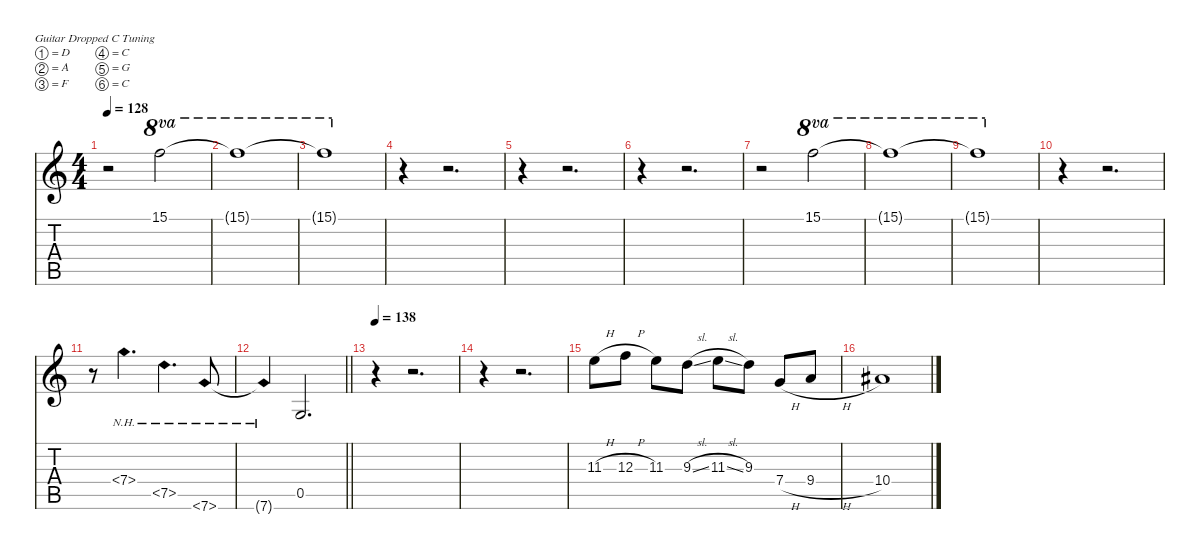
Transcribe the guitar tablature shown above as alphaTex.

\defaultSystemsLayout 4
\hideDynamics
\bracketExtendMode nobrackets
\singleTrackTrackNamePolicy hidden
\multiTrackTrackNamePolicy hidden
\otherSystemsTrackNameOrientation horizontal
\track ("Lead Guitar" "dist.guit.") {instrument distortionguitar}
\staff {score tabs}
\tuning (D4 A3 F3 C3 G2 C2)
\ts (4 4)
\tempo 128
\clef g2
\ks c
r.2{dy f beam Down} 15.1.2{ot 8va beam Down} |
15.1{t}.1{ot 8va beam Down} |
15.1{t}.1{ot 8va beam Down} |
r.4{beam Down} r.2{d beam Down} |
r.4{beam Down} r.2{d beam Down} |
r.4{beam Down} r.2{d beam Down} |
r.2{beam Down} 15.1.2{ot 8va beam Down} |
15.1{t}.1{ot 8va beam Down} |
15.1{t}.1{ot 8va beam Down} |
r.4{beam Down} r.2{d beam Down} |
r.8{beam Down} 7.4{nh}.4{d beam Down} 7.5{nh}.4{d beam Down} 7.6{nh}.8{beam Up} |
\barLineRight lightlight
7.6{nh t}.4{beam Up} 0.5.2{d beam Up} |
\tempo 138
r.4{beam Down} r.2{d beam Down} |
r.4{beam Down} r.2{d beam Down} |
11.3{h}.8{beam Down} 12.3{h}.8{beam Down} 11.3.8{beam Down} 9.3{sl}.8{beam Down} 11.3{sl}.8{beam Down} 9.3.8{beam Down} 7.4{h}.8{beam Up} 9.4{h}.8{beam Up} |
10.4{acc #}.1{beam Up}
